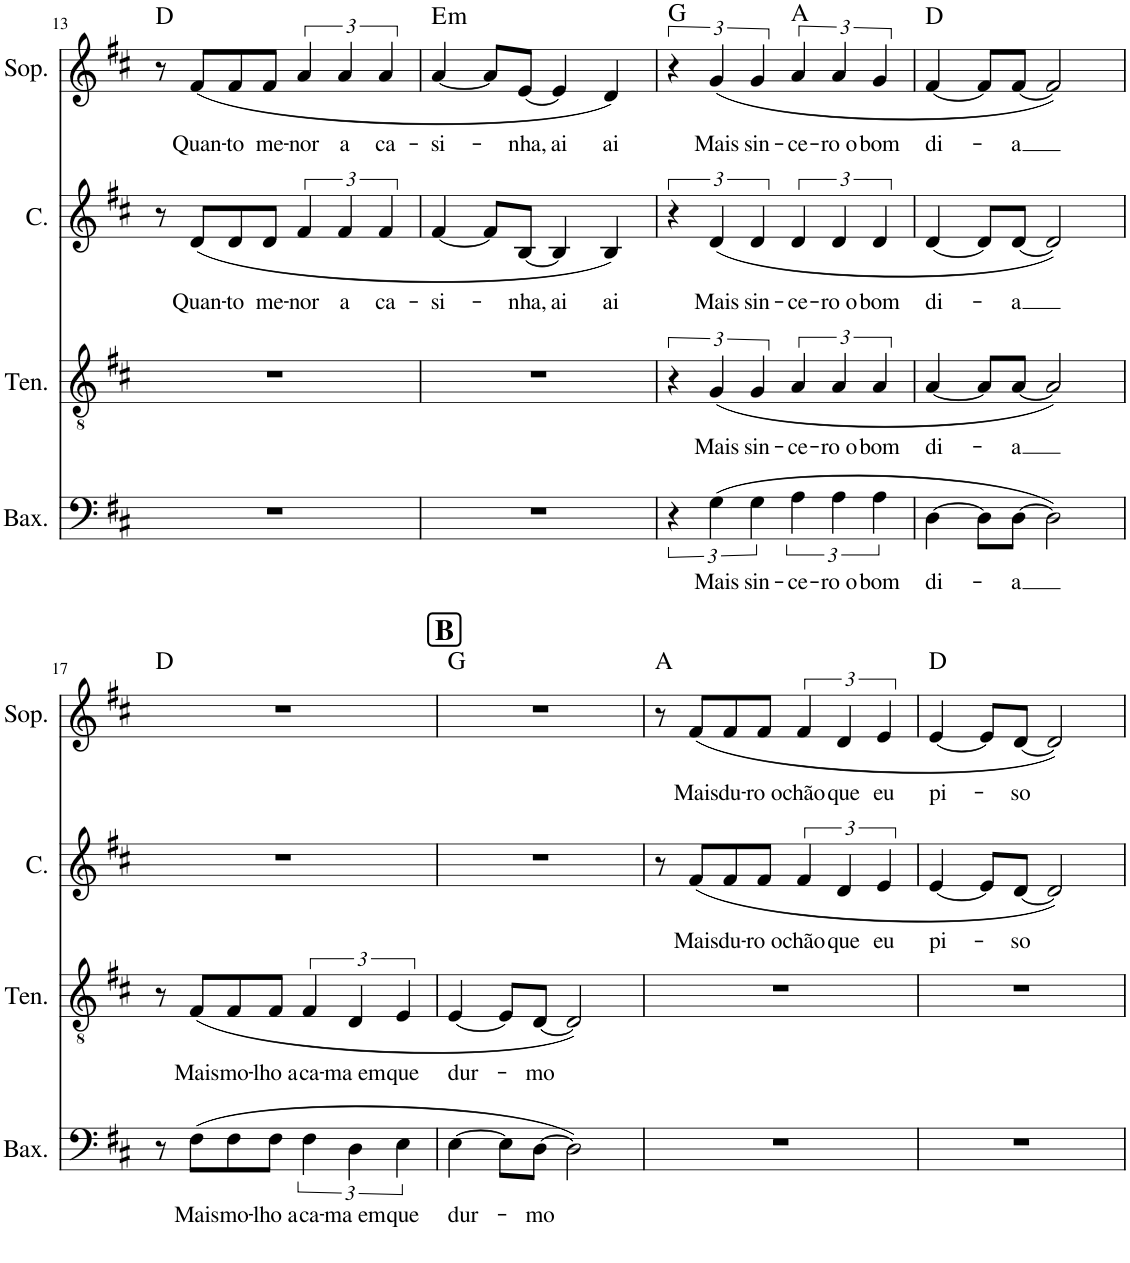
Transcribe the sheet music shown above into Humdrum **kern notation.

**kern	**text	**kern	**text	**kern	**text	**kern	**text	**harte
*part4	*part4	*part3	*part3	*part2	*part2	*part1	*part1	*part1
*staff4	*staff4	*staff3	*staff3	*staff2	*staff2	*staff1	*staff1	*
*I"Baixo	*	*I"Tenor	*	*I"Contralto	*	*I"Soprano	*	*
*I'Bax.	*	*I'Ten.	*	*I'C.	*	*I'Sop.	*	*
!!LO:PB:g=z
*clefF4	*	*clefGv2	*	*clefG2	*	*clefG2	*	*
*k[f#c#]	*	*k[f#c#]	*	*k[f#c#]	*	*k[f#c#]	*	*
*M4/4	*	*M4/4	*	*M4/4	*	*M4/4	*	*
=13	=13	=13	=13	=13	=13	=13	=13	=13
1r	.	1r	.	8r	.	8r	.	D:maj
!	!	!	!	!	!LO:LY:b	!	!LO:LY:b	!
.	.	.	.	(8d/L	Quan-	(8f#/L	Quan-	.
!	!	!	!	!	!LO:LY:b	!	!LO:LY:b	!
.	.	.	.	8d/	-to	8f#/	-to	.
!	!	!	!	!	!LO:LY:b	!	!LO:LY:b	!
.	.	.	.	8d/J	me-	8f#/J	me-	.
!	!	!	!	!	!LO:LY:b	!	!LO:LY:b	!
.	.	.	.	6f#/	-nor	6a/	-nor	.
!	!	!	!	!	!LO:LY:b	!	!LO:LY:b	!
.	.	.	.	6f#/	a	6a/	a	.
!	!	!	!	!	!LO:LY:b	!	!LO:LY:b	!
.	.	.	.	6f#/	ca-	6a/	ca-	.
=14	=14	=14	=14	=14	=14	=14	=14	=14
!	!	!	!	!	!LO:LY:b	!	!LO:LY:b	!LO:H:kt=m
1r	.	1r	.	[4f#/	-si-	[4a/	-si-	E:min
.	.	.	.	8f#/L]	.	8a/L]	.	.
!	!	!	!	!	!LO:LY:b	!	!LO:LY:b	!
.	.	.	.	[8B/J	-nha,	[8e/J	-nha,	.
!	!	!	!	!	!LO:LY:b	!	!LO:LY:b	!
.	.	.	.	4B/]	ai	4e/]	ai	.
!	!	!	!	!	!LO:LY:b	!	!LO:LY:b	!
.	.	.	.	4B/)	ai	4d/)	ai	.
=15	=15	=15	=15	=15	=15	=15	=15	=15
6r	.	6r	.	6r	.	6r	.	G:maj
!	!LO:LY:b	!	!LO:LY:b	!	!LO:LY:b	!	!LO:LY:b	!
(6G\	Mais	(6G/	Mais	(6d/	Mais	(6g/	Mais	.
!	!LO:LY:b	!	!LO:LY:b	!	!LO:LY:b	!	!LO:LY:b	!
6G\	sin-	6G/	sin-	6d/	sin-	6g/	sin-	.
!	!LO:LY:b	!	!LO:LY:b	!	!LO:LY:b	!	!LO:LY:b	!
6A\	-ce-	6A/	-ce-	6d/	-ce-	6a/	-ce-	A:maj
!	!LO:LY:b	!	!LO:LY:b	!	!LO:LY:b	!	!LO:LY:b	!
6A\	-ro o	6A/	-ro o	6d/	-ro o	6a/	-ro o	.
!	!LO:LY:b	!	!LO:LY:b	!	!LO:LY:b	!	!LO:LY:b	!
6A\	bom	6A/	bom	6d/	bom	6g/	bom	.
=16	=16	=16	=16	=16	=16	=16	=16	=16
!	!LO:LY:b	!	!LO:LY:b	!	!LO:LY:b	!	!LO:LY:b	!
[4D\	di-	[4A/	di-	[4d/	di-	[4f#/	di-	D:maj
8D\L]	.	8A/L]	.	8d/L]	.	8f#/L]	.	.
!	!LO:LY:b	!	!LO:LY:b	!	!LO:LY:b	!	!LO:LY:b	!
[8D\J	-a	[8A/J	-a	[8d/J	-a	[8f#/J	-a	.
2D\])	.	2A/])	.	2d/])	.	2f#/])	.	.
!!LO:LB:g=z
=17	=17	=17	=17	=17	=17	=17	=17	=17
8r	.	8r	.	1r	.	1r	.	D:maj
!	!LO:LY:b	!	!LO:LY:b	!	!	!	!	!
(8F#\L	Mais	(8F#/L	Mais	.	.	.	.	.
!	!LO:LY:b	!	!LO:LY:b	!	!	!	!	!
8F#\	mo-	8F#/	mo-	.	.	.	.	.
!	!LO:LY:b	!	!LO:LY:b	!	!	!	!	!
8F#\J	-lho a	8F#/J	-lho a	.	.	.	.	.
!	!LO:LY:b	!	!LO:LY:b	!	!	!	!	!
6F#\	ca-	6F#/	ca-	.	.	.	.	.
!	!LO:LY:b	!	!LO:LY:b	!	!	!	!	!
6D\	-ma em	6D/	-ma em	.	.	.	.	.
!	!LO:LY:b	!	!LO:LY:b	!	!	!	!	!
6E\	que	6E/	que	.	.	.	.	.
=18	=18	=18	=18	=18	=18	=18	=18	=18
!	!LO:LY:b	!	!LO:LY:b	!	!	!	!	!
[4E\	dur-	[4E/	dur-	1r	.	1r	.	G:maj
8E\L]	.	8E/L]	.	.	.	.	.	.
!	!LO:LY:b	!	!LO:LY:b	!	!	!	!	!
[8D\J	-mo	[8D/J	-mo	.	.	.	.	.
2D\])	.	2D/])	.	.	.	.	.	.
=19	=19	=19	=19	=19	=19	=19	=19	=19
1r	.	1r	.	8r	.	8r	.	A:maj
!	!	!	!	!	!LO:LY:b	!	!LO:LY:b	!
.	.	.	.	(8f#/L	Mais	(8f#/L	Mais	.
!	!	!	!	!	!LO:LY:b	!	!LO:LY:b	!
.	.	.	.	8f#/	du-	8f#/	du-	.
!	!	!	!	!	!LO:LY:b	!	!LO:LY:b	!
.	.	.	.	8f#/J	-ro o	8f#/J	-ro o	.
!	!	!	!	!	!LO:LY:b	!	!LO:LY:b	!
.	.	.	.	6f#/	chão	6f#/	chão	.
!	!	!	!	!	!LO:LY:b	!	!LO:LY:b	!
.	.	.	.	6d/	que	6d/	que	.
!	!	!	!	!	!LO:LY:b	!	!LO:LY:b	!
.	.	.	.	6e/	eu	6e/	eu	.
=20	=20	=20	=20	=20	=20	=20	=20	=20
!	!	!	!	!	!LO:LY:b	!	!LO:LY:b	!
1r	.	1r	.	[4e/	pi-	[4e/	pi-	D:maj
.	.	.	.	8e/L]	.	8e/L]	.	.
!	!	!	!	!	!LO:LY:b	!	!LO:LY:b	!
.	.	.	.	[8d/J	-so	[8d/J	-so	.
.	.	.	.	2d/])	.	2d/])	.	.
=	=	=	=	=	=	=	=	=
*-	*-	*-	*-	*-	*-	*-	*-	*-
